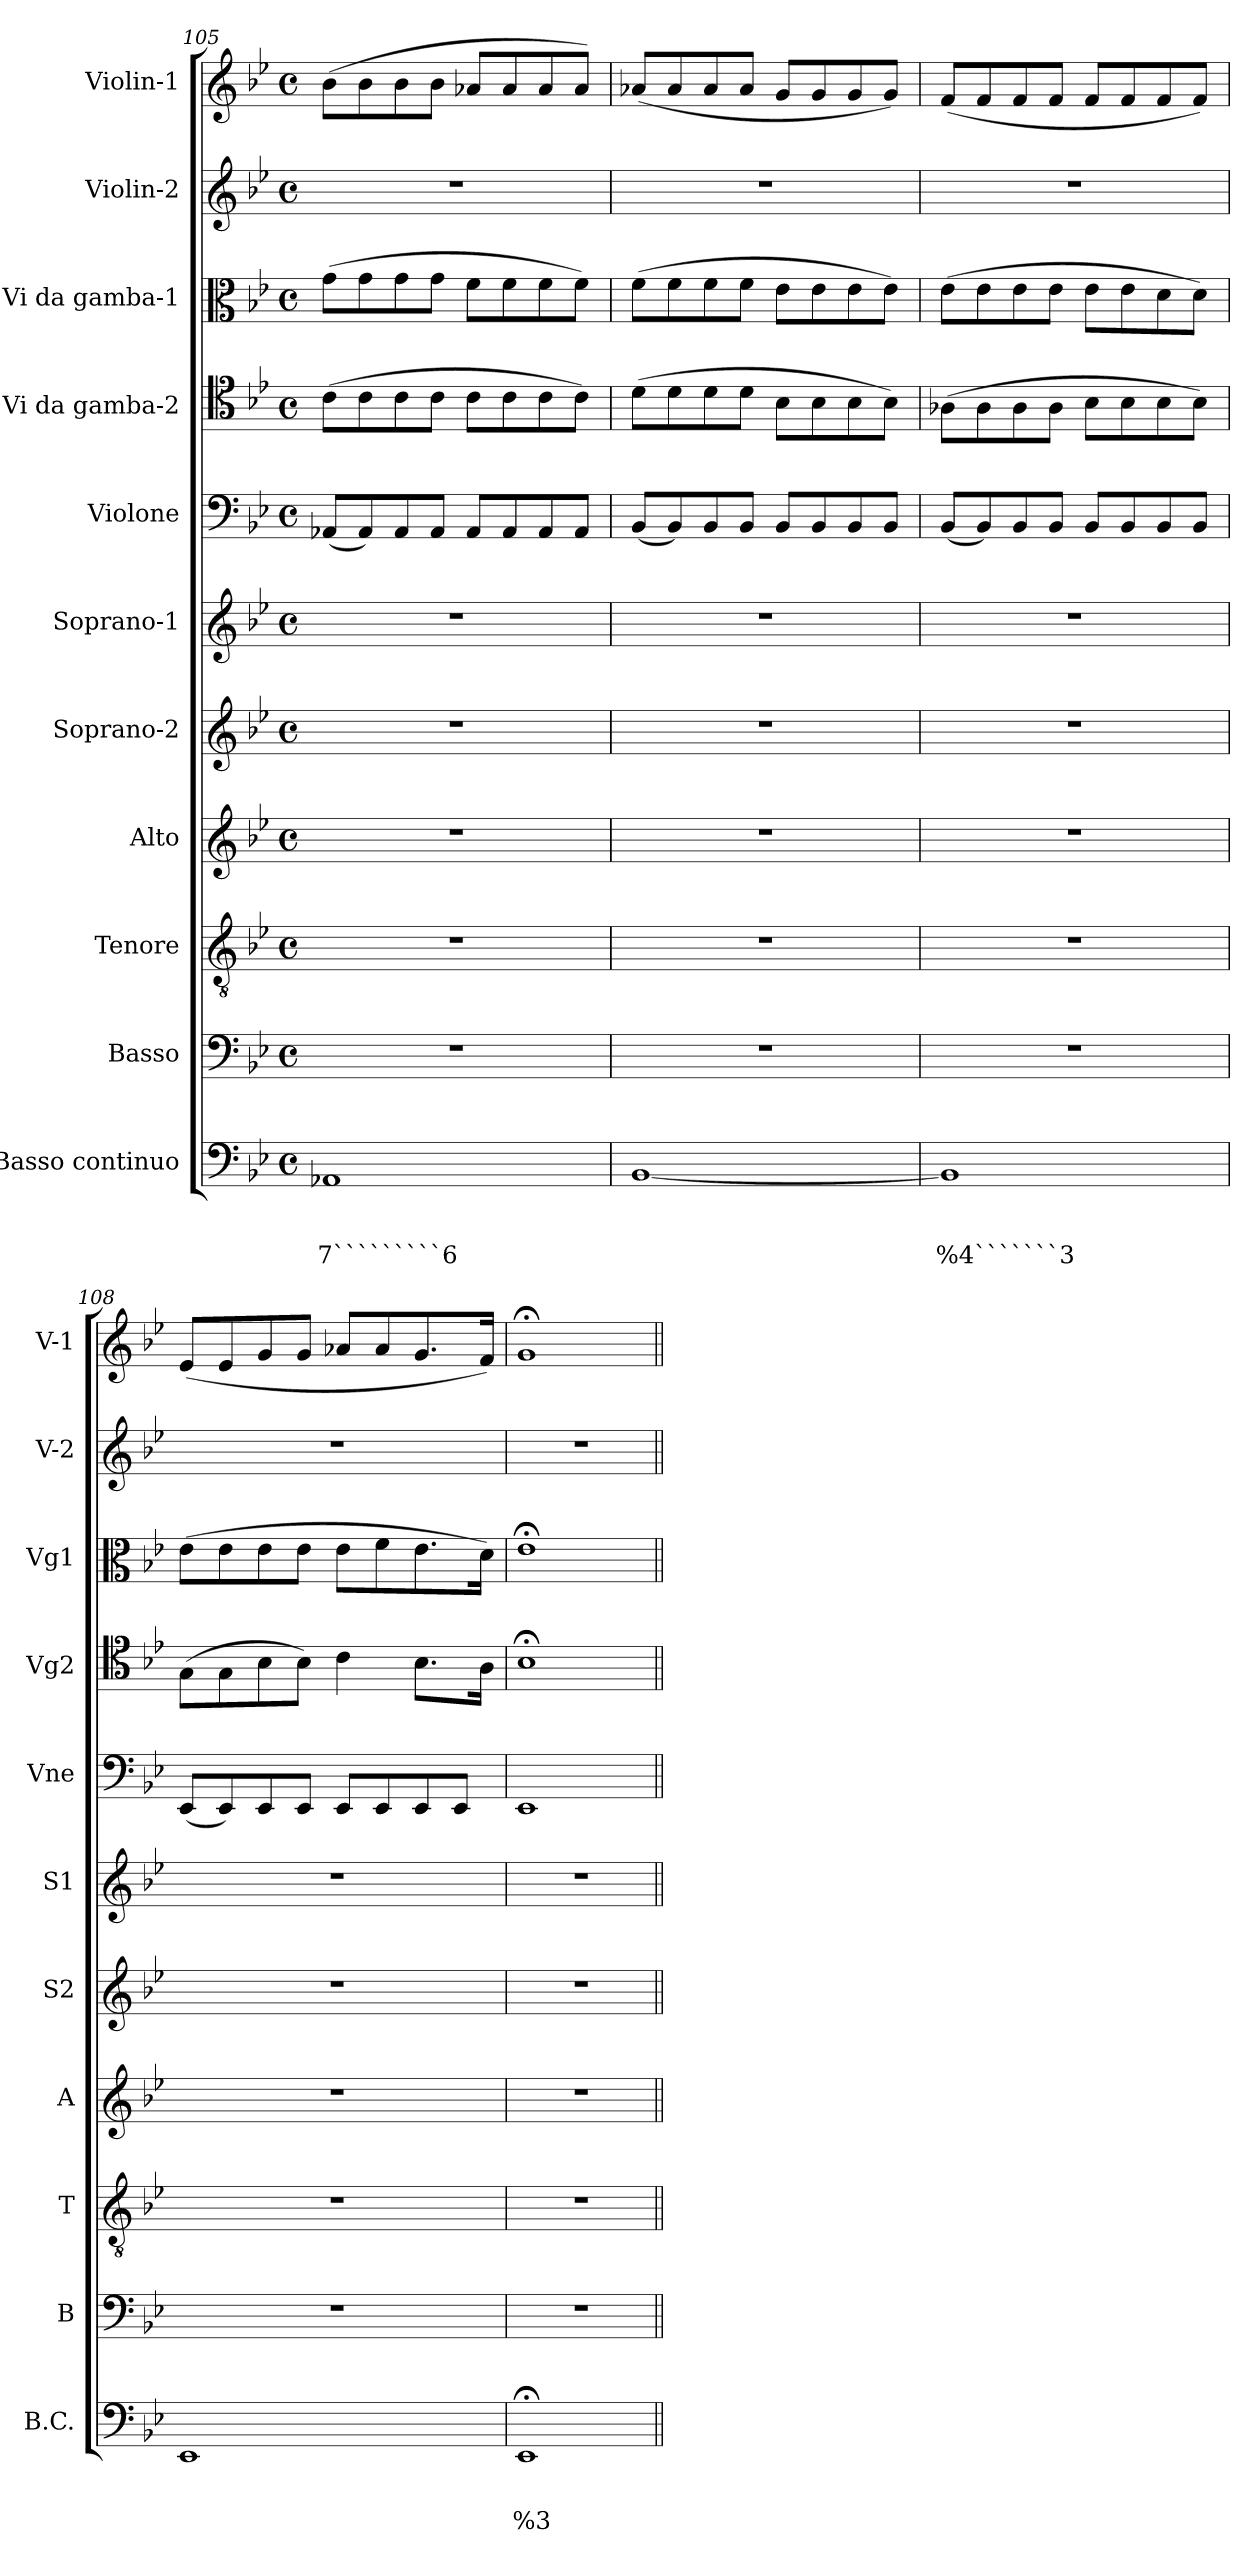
**kern	**text	**text	**text	**kern	**kern	**kern	**kern	**kern	**kern	**kern	**kern	**kern	**kern
*part11	*part11	*part11	*part11	*part10	*part9	*part8	*part7	*part6	*part5	*part4	*part3	*part2	*part1
*staff11	*staff11	*staff11	*staff11	*staff10	*staff9	*staff8	*staff7	*staff6	*staff5	*staff4	*staff3	*staff2	*staff1
*I"Basso continuo	*	*	*	*I"Basso	*I"Tenore	*I"Alto	*I"Soprano-2	*I"Soprano-1	*I"Violone	*I"Vi da gamba-2	*I"Vi da gamba-1	*I"Violin-2	*I"Violin-1
*I'B.C.	*	*	*	*I'B	*I'T	*I'A	*I'S2	*I'S1	*I'Vne	*I'Vg2	*I'Vg1	*I'V-2	*I'V-1
*clefF4	*	*	*	*clefF4	*clefGv2	*clefG2	*clefG2	*clefG2	*clefF4	*clefC4	*clefC3	*clefG2	*clefG2
*k[b-e-]	*	*	*	*k[b-e-]	*k[b-e-]	*k[b-e-]	*k[b-e-]	*k[b-e-]	*k[b-e-]	*k[b-e-]	*k[b-e-]	*k[b-e-]	*k[b-e-]
*B-:	*	*	*	*B-:	*B-:	*B-:	*B-:	*B-:	*B-:	*B-:	*B-:	*B-:	*B-:
*M4/4	*	*	*	*M4/4	*M4/4	*M4/4	*M4/4	*M4/4	*M4/4	*M4/4	*M4/4	*M4/4	*M4/4
*met(c)	*	*	*	*met(c)	*met(c)	*met(c)	*met(c)	*met(c)	*met(c)	*met(c)	*met(c)	*met(c)	*met(c)
=105	=105	=105	=105	=105	=105	=105	=105	=105	=105	=105	=105	=105	=105
!	!	!	!LO:LY:b	!	!	!	!	!	!	!	!	!	!
1AA-X	.	.	7`````````6	1r	1r	1r	1r	1r	(<8AA-X/L	(>8c\L	(>8g\L	1r	(>8b-\L
.	.	.	.	.	.	.	.	.	8AA-/)	8c\	8g\	.	8b-\
.	.	.	.	.	.	.	.	.	8AA-/	8c\	8g\	.	8b-\
.	.	.	.	.	.	.	.	.	8AA-/J	8c\J	8g\J	.	8b-\J
.	.	.	.	.	.	.	.	.	8AA-/L	8c\L	8f\L	.	8a-X/L
.	.	.	.	.	.	.	.	.	8AA-/	8c\	8f\	.	8a-/
.	.	.	.	.	.	.	.	.	8AA-/	8c\	8f\	.	8a-/
.	.	.	.	.	.	.	.	.	8AA-/J	8c\J)	8f\J)	.	8a-/J)
=106	=106	=106	=106	=106	=106	=106	=106	=106	=106	=106	=106	=106	=106
[1BB-	.	.	.	1r	1r	1r	1r	1r	(<8BB-/L	(>8d\L	(>8f\L	1r	(<8a-X/L
.	.	.	.	.	.	.	.	.	8BB-/)	8d\	8f\	.	8a-/
.	.	.	.	.	.	.	.	.	8BB-/	8d\	8f\	.	8a-/
.	.	.	.	.	.	.	.	.	8BB-/J	8d\J	8f\J	.	8a-/J
.	.	.	.	.	.	.	.	.	8BB-/L	8B-\L	8e-\L	.	8g/L
.	.	.	.	.	.	.	.	.	8BB-/	8B-\	8e-\	.	8g/
.	.	.	.	.	.	.	.	.	8BB-/	8B-\	8e-\	.	8g/
.	.	.	.	.	.	.	.	.	8BB-/J	8B-\J)	8e-\J)	.	8g/J)
=107	=107	=107	=107	=107	=107	=107	=107	=107	=107	=107	=107	=107	=107
!	!	!	!LO:LY:b	!	!	!	!	!	!	!	!	!	!
1BB-]	.	.	%4```````3	1r	1r	1r	1r	1r	(<8BB-/L	(>8A-X\L	(>8e-\L	1r	(<8f/L
.	.	.	.	.	.	.	.	.	8BB-/)	8A-\	8e-\	.	8f/
.	.	.	.	.	.	.	.	.	8BB-/	8A-\	8e-\	.	8f/
.	.	.	.	.	.	.	.	.	8BB-/J	8A-\J	8e-\J	.	8f/J
.	.	.	.	.	.	.	.	.	8BB-/L	8B-\L	8e-\L	.	8f/L
.	.	.	.	.	.	.	.	.	8BB-/	8B-\	8e-\	.	8f/
.	.	.	.	.	.	.	.	.	8BB-/	8B-\	8d\	.	8f/
.	.	.	.	.	.	.	.	.	8BB-/J	8B-\J)	8d\J)	.	8f/J)
=108	=108	=108	=108	=108	=108	=108	=108	=108	=108	=108	=108	=108	=108
1EE-	.	.	.	1r	1r	1r	1r	1r	(<8EE-/L	(>8G\L	(>8e-\L	1r	(<8e-/L
.	.	.	.	.	.	.	.	.	8EE-/)	8G\	8e-\	.	8e-/
.	.	.	.	.	.	.	.	.	8EE-/	8B-\	8e-\	.	8g/
.	.	.	.	.	.	.	.	.	8EE-/J	8B-\J)	8e-\J	.	8g/J
.	.	.	.	.	.	.	.	.	8EE-/L	4c\	8e-\L	.	8a-X/L
.	.	.	.	.	.	.	.	.	8EE-/	.	8f\	.	8a-/
.	.	.	.	.	.	.	.	.	8EE-/	8.B-\L	8.e-\	.	8.g/
.	.	.	.	.	.	.	.	.	8EE-/J	.	.	.	.
.	.	.	.	.	.	.	.	.	.	16A\Jk	16d\Jk)	.	16f/Jk)
=109	=109	=109	=109	=109	=109	=109	=109	=109	=109	=109	=109	=109	=109
!	!	!	!LO:LY:b	!	!	!	!	!	!	!	!	!	!
1EE-;<	.	.	%3	1r	1r	1r	1r	1r	1EE-	1B-;<	1e-;<	1r	1g;<
=||	=||	=||	=||	=||	=||	=||	=||	=||	=||	=||	=||	=||	=||
*-	*-	*-	*-	*-	*-	*-	*-	*-	*-	*-	*-	*-	*-
